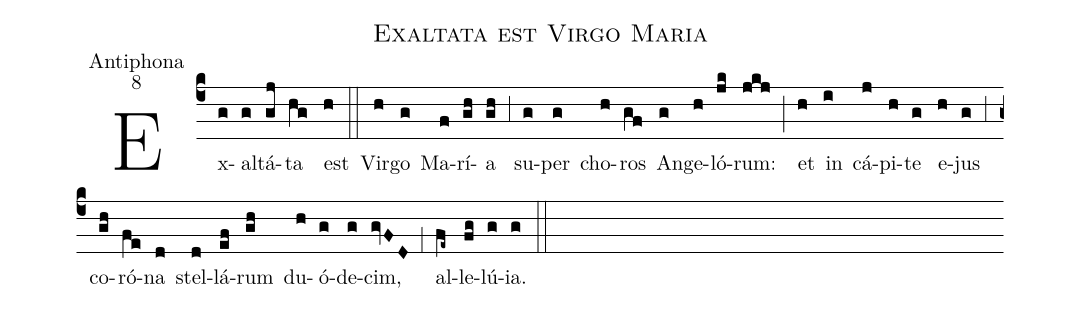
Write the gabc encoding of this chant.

name:Exaltata est Virgo Maria;
office-part:Antiphona;
mode:8;
%%
(c4) Ex(g)al(g)tá(gj)ta(hg) est(h) (::) Vir(h)go(g) Ma(f)rí(gh)a(gh) (;3) su(g)per(g) cho(h)ros(gf) An(g)ge(h)ló(jk)rum:(jkj) (;) et(h) in(i) cá(j)pi(h)te(g) e(h)jus(g) (;3) co(gh)ró(fe)na(d) stel(d)lá(ef)rum(gh) du(h)ó(g)de(g)cim,(gvFD) (;1) al(fe~)le(fg)lú(g)ia.(g) (::)
